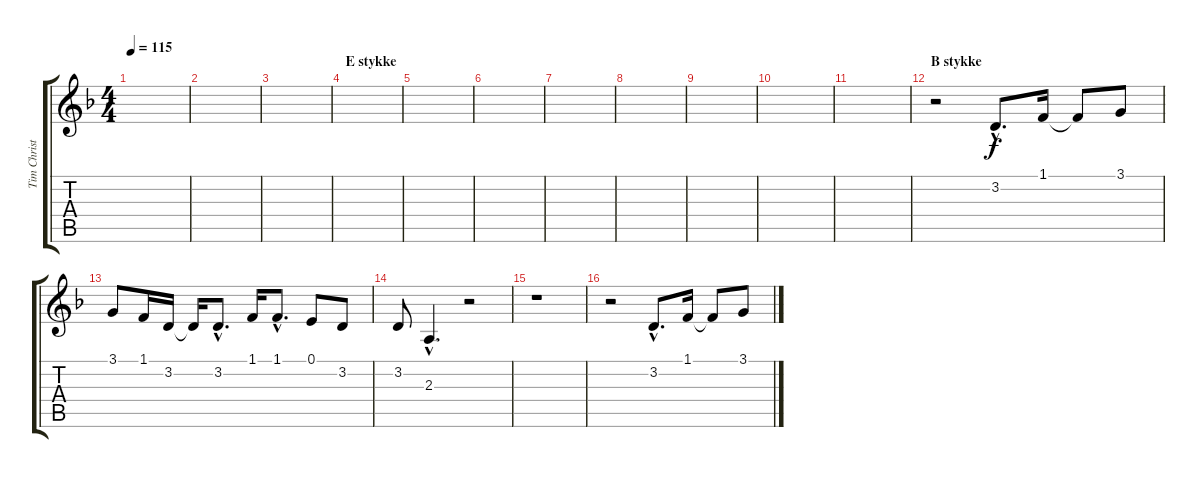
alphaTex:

\track ("Tim Christensen (Vocal)" "Tim Christ") {instrument oboe}
\staff {score tabs}
\tuning (E4 B3 G3 D3 A2 E2) {hide}
\ts (4 4)
\tempo 115
\clef g2
\ks f
|
|
|
\section ("" "E stykke")
|
|
|
|
|
|
|
|
\section ("" "B stykke")
r.2 3.2{hac}.8{d} 1.1.16 1.1{t}.8 3.1.8 |
3.1.8 1.1.16 3.2.16 3.2{t}.16 3.2{hac}.8{d} 1.1.16 1.1{hac}.8{d} 0.1.8 3.2.8 |
3.2.8 2.3{hac}.4{d} r.2 |
r.1 |
r.2 3.2{hac}.8{d} 1.1.16 1.1{t}.8 3.1.8
